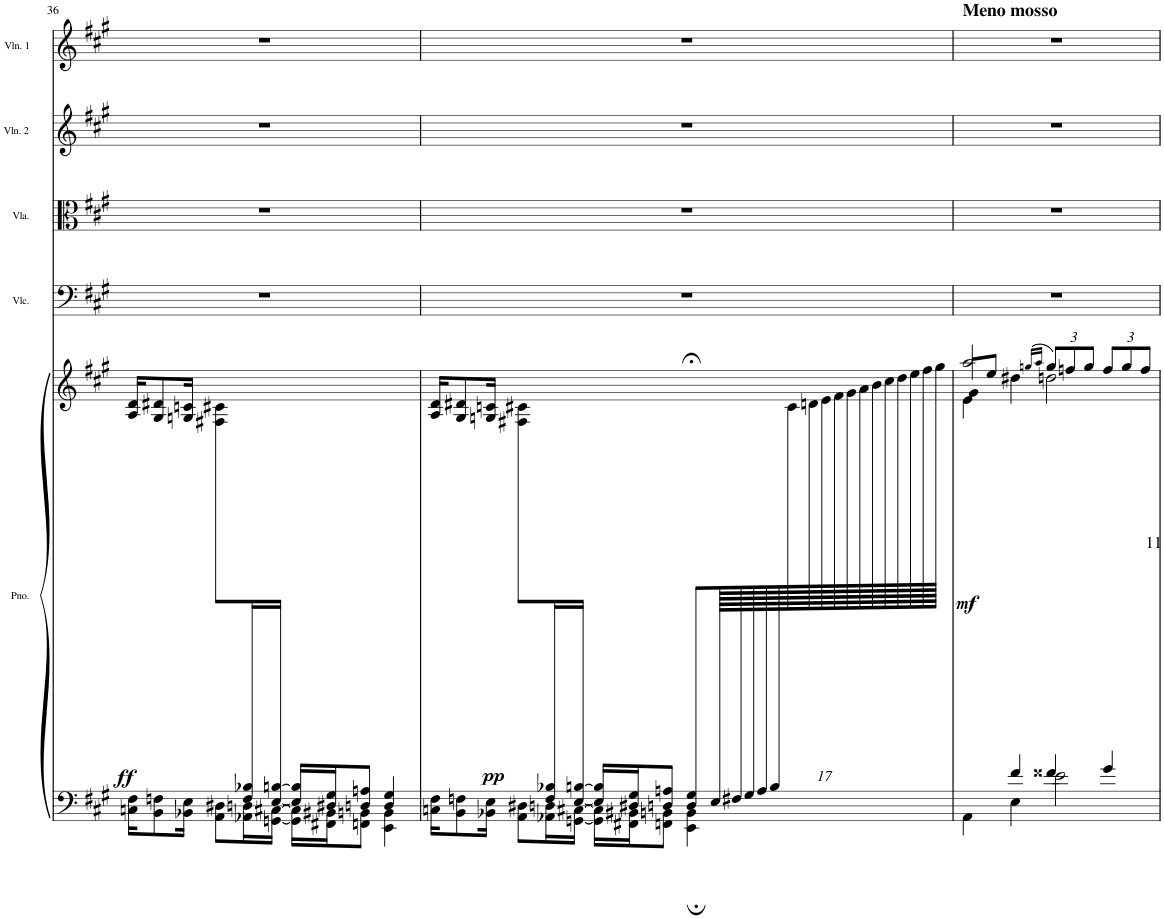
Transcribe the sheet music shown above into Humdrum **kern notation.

**kern	**kern	**dynam	**kern	**kern	**kern	**kern
*part5	*part5	*part5	*part4	*part3	*part2	*part1
*staff6	*staff5	*staff5/6	*staff4	*staff3	*staff2	*staff1
*I"Piano	*	*	*I"Violoncello	*I"Viola	*I"Violin 2	*I"Violin 1
*I'Pno.	*	*	*I'Vlc.	*I'Vla.	*I'Vln. 2	*I'Vln. 1
!!LO:PB:g=z
*clefF4	*clefG2	*	*clefF4	*clefC3	*clefG2	*clefG2
*k[f#c#g#]	*k[f#c#g#]	*	*k[f#c#g#]	*k[f#c#g#]	*k[f#c#g#]	*k[f#c#g#]
*M4/4	*M4/4	*	*M4/4	*M4/4	*M4/4	*M4/4
=36	=36	=36	=36	=36	=36	=36
*^	*	*	*	*	*	*
!	!	!	!LO:DY:b	!	!	!	!
4.ryy	16Cn\ 16F#\KL	16A/ 16d/KL	ff	1r	1r	1r	1r
.	8BB\ 8Fn\	8G#/ 8d#X/	.	.	.	.	.
.	16BB-X\ 16E\Jk	16Gn/ 16cn/Jk	.	.	.	.	.
.	8AA\ 8D#X\L	8F#X\ 8c#X\L	.	.	.	.	.
16F/ 16B-X/L	16AA-X\ 16Dn\L	2ryy	.	.	.	.	.
[16E/ [16Bn/JJ	[16GGn\ [16C#X\JJ	.	.	.	.	.	.
16E/] 16B/]LL	16GG\] 16C#\]LL	.	.	.	.	.	.
16D#X/ 16G#/J	16FF#X\ 16BB#X\J	.	.	.	.	.	.
8Dn/ 8An/J	8FFn\ 8BBn\J	.	.	.	.	.	.
4D/ 4G#/	4EE\ 4BB\	.	.	.	.	.	.
.	.	8ryy	.	.	.	.	.
=37	=37	=37	=37	=37	=37	=37	=37
!	!	!	!LO:DY:b	!	!	!	!
4.ryy	16Cn\ 16F#\KL	16A/ 16d/KL	pp	1r	1r	1r	1r
.	8BB\ 8Fn\	8G#/ 8d#X/	.	.	.	.	.
.	16BB-X\ 16E\Jk	16Gn/ 16cn/Jk	.	.	.	.	.
.	8AA\ 8D#X\L	8F#X\ 8c#X\L	.	.	.	.	.
16F/ 16B-X/L	16AA-X\ 16Dn\L	136%73ryy	.	.	.	.	.
[16E/ [16Bn/JJ	[16GGn\ [16C#X\JJ	.	.	.	.	.	.
16E/] 16B/]LL	16GG\] 16C#\]LL	.	.	.	.	.	.
16D#X/ 16G#/J	16FF#X\ 16BB#X\J	.	.	.	.	.	.
8Dn/ 8An/J	8FFn\ 8BBn\J	.	.	.	.	.	.
8D/;< 8G#/;<L	4EE\; 4BB\;	.	.	.	.	.	.
*Xbrackettup	*	*	*	*	*	*	*
136E/LLLL	.	.	.	.	.	.	.
136F#X/	.	.	.	.	.	.	.
136G#/	.	.	.	.	.	.	.
136A/	.	.	.	.	.	.	.
136B/	.	.	.	.	.	.	.
34%3ryy	.	136c#\	.	.	.	.	.
.	.	136dn\	.	.	.	.	.
.	.	136e\	.	.	.	.	.
.	.	136f#\	.	.	.	.	.
.	.	136g#\	.	.	.	.	.
.	.	136a\	.	.	.	.	.
.	.	136b\	.	.	.	.	.
.	.	136cc#\	.	.	.	.	.
.	.	136dd\	.	.	.	.	.
.	.	136ee\	.	.	.	.	.
.	.	136ff#\	.	.	.	.	.
.	.	136gg#\JJJJJ	.	.	.	.	.
=38	=38	=38	=38	=38	=38	=38	=38
*	*	*^	*	*	*	*	*
*	*	*	*^	*	*	*	*	*
!	!	!	!	!	!	!	!	!	!LO:TX:a:B:t=Meno mosso
!	!	!	!	!	!LO:DY:b	!	!	!	!
4ryy	4AA\	2aa/	8cc#/L	4e\	mf	1r	1r	1r	1r
.	.	.	8ee/J	.	.	.	.	.	.
4f#/	4E\	.	4dd#X\	2.ryy	.	.	.	.	.
.	.	(16qggn/LL	.	.	.	.	.	.	.
.	.	16qaa/JJ	.	.	.	.	.	.	.
*	*	*Xbrackettup	*	*	*	*	*	*	*
4f##X/	2e\	12gg/L)	2ddn\	.	.	.	.	.	.
.	.	12ffn/	.	.	.	.	.	.	.
.	.	12gg/J	.	.	.	.	.	.	.
4g#/	.	12ff/L	.	.	.	.	.	.	.
.	.	12gg/	.	.	.	.	.	.	.
.	.	12ff/J	.	.	.	.	.	.	.
*v	*v	*	*	*	*	*	*	*	*
*	*v	*v	*v	*	*	*	*	*
=	=	=	=	=	=	=
*-	*-	*-	*-	*-	*-	*-
